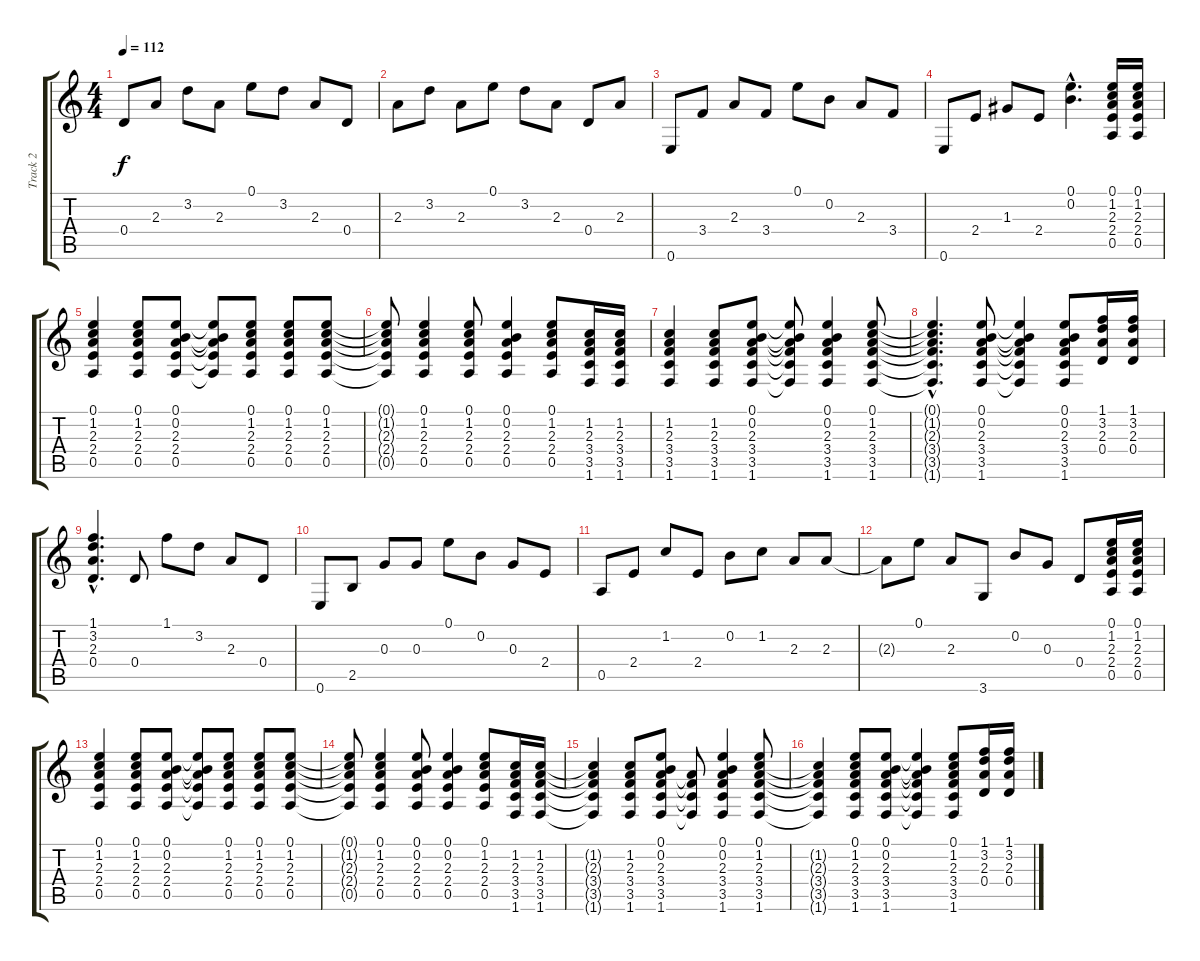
\track ("Track 2" "Track 2") {instrument acousticguitarsteel}
\staff {score tabs}
\tuning (E4 B3 G3 D3 A2 E2) {hide}
\ts (4 4)
\tempo 112
\clef g2
\ks c
0.4.8{dy f} 2.3.8 3.2.8 2.3.8 0.1.8 3.2.8 2.3.8 0.4.8 |
2.3.8 3.2.8 2.3.8 0.1.8 3.2.8 2.3.8 0.4.8 2.3.8 |
0.6.8 3.4.8 2.3.8 3.4.8 0.1.8 0.2.8 2.3.8 3.4.8 |
0.6.8 2.4.8 1.3.8 2.4.8 (0.1{hac} 0.2{hac}).4{d} (0.1 1.2 2.3 2.4 0.5).16 (0.1 1.2 2.3 2.4 0.5).16 |
(0.1 1.2 2.3 2.4 0.5).4 (0.1 1.2 2.3 2.4 0.5).8 (0.1 0.2 2.3 2.4 0.5).8 (0.1{t} 0.2{t} 2.3{t} 2.4{t} 0.5{t}).8 (0.1 1.2 2.3 2.4 0.5).8 (0.1 1.2 2.3 2.4 0.5).8 (0.1 1.2 2.3 2.4 0.5).8 |
(0.1{t} 1.2{t} 2.3{t} 2.4{t} 0.5{t}).8 (0.1 1.2 2.3 2.4 0.5).4 (0.1 1.2 2.3 2.4 0.5).8 (0.1 0.2 2.3 2.4 0.5).4 (0.1 1.2 2.3 2.4 0.5).8 (1.2 2.3 3.4 3.5 1.6).16 (1.2 2.3 3.4 3.5 1.6).16 |
(1.2 2.3 3.4 3.5 1.6).4 (1.2 2.3 3.4 3.5 1.6).8 (0.1 0.2 2.3 3.4 3.5 1.6).8 (0.1{t} 0.2{t} 2.3{t} 3.4{t} 3.5{t} 1.6{t}).8 (0.1 0.2 2.3 3.4 3.5 1.6).4 (0.1 1.2 2.3 3.4 3.5 1.6).8 |
(0.1{hac t} 1.2{hac t} 2.3{hac t} 3.4{hac t} 3.5{hac t} 1.6{hac t}).4{d} (0.1 0.2 2.3 3.4 3.5 1.6).8 (0.1{t} 0.2{t} 2.3{t} 3.4{t} 3.5{t} 1.6{t}).4 (0.1 0.2 2.3 3.4 3.5 1.6).8 (1.1 3.2 2.3 0.4).16 (1.1 3.2 2.3 0.4).16 |
(1.1{hac} 3.2{hac} 2.3{hac} 0.4{hac}).4{d} 0.4.8 1.1.8 3.2.8 2.3.8 0.4.8 |
0.6.8 2.5.8 0.3.8 0.3.8 0.1.8 0.2.8 0.3.8 2.4.8 |
0.5.8 2.4.8 1.2.8 2.4.8 0.2.8 1.2.8 2.3.8 2.3.8 |
2.3{t}.8 0.1.8 2.3.8 3.6.8 0.2.8 0.3.8 0.4.8 (0.1 1.2 2.3 2.4 0.5).16 (0.1 1.2 2.3 2.4 0.5).16 |
(0.1 1.2 2.3 2.4 0.5).4 (0.1 1.2 2.3 2.4 0.5).8 (0.1 0.2 2.3 2.4 0.5).8 (0.1{t} 0.2{t} 2.3{t} 2.4{t} 0.5{t}).8 (0.1 1.2 2.3 2.4 0.5).8 (0.1 1.2 2.3 2.4 0.5).8 (0.1 1.2 2.3 2.4 0.5).8 |
(0.1{t} 1.2{t} 2.3{t} 2.4{t} 0.5{t}).8 (0.1 1.2 2.3 2.4 0.5).4 (0.1 0.2 2.3 2.4 0.5).8 (0.1 0.2 2.3 2.4 0.5).4 (0.1 1.2 2.3 2.4 0.5).8 (1.2 2.3 3.4 3.5 1.6).16 (1.2 2.3 3.4 3.5 1.6).16 |
(1.2{t} 2.3{t} 3.4{t} 3.5{t} 1.6{t}).4 (1.2 2.3 3.4 3.5 1.6).8 (0.1 0.2 2.3 3.4 3.5 1.6).8 (2.3{t} 3.4{t} 3.5{t} 1.6{t}).8 (0.1 0.2 2.3 3.4 3.5 1.6).4 (0.1 1.2 2.3 3.4 3.5 1.6).8 |
(1.2{t} 2.3{t} 3.4{t} 3.5{t} 1.6{t}).4 (0.1 1.2 2.3 3.4 3.5 1.6).8 (0.1 0.2 2.3 3.4 3.5 1.6).8 (0.1{t} 0.2{t} 2.3{t} 3.4{t} 3.5{t} 1.6{t}).4 (0.1 1.2 2.3 3.4 3.5 1.6).8 (1.1 3.2 2.3 0.4).16 (1.1 3.2 2.3 0.4).16
